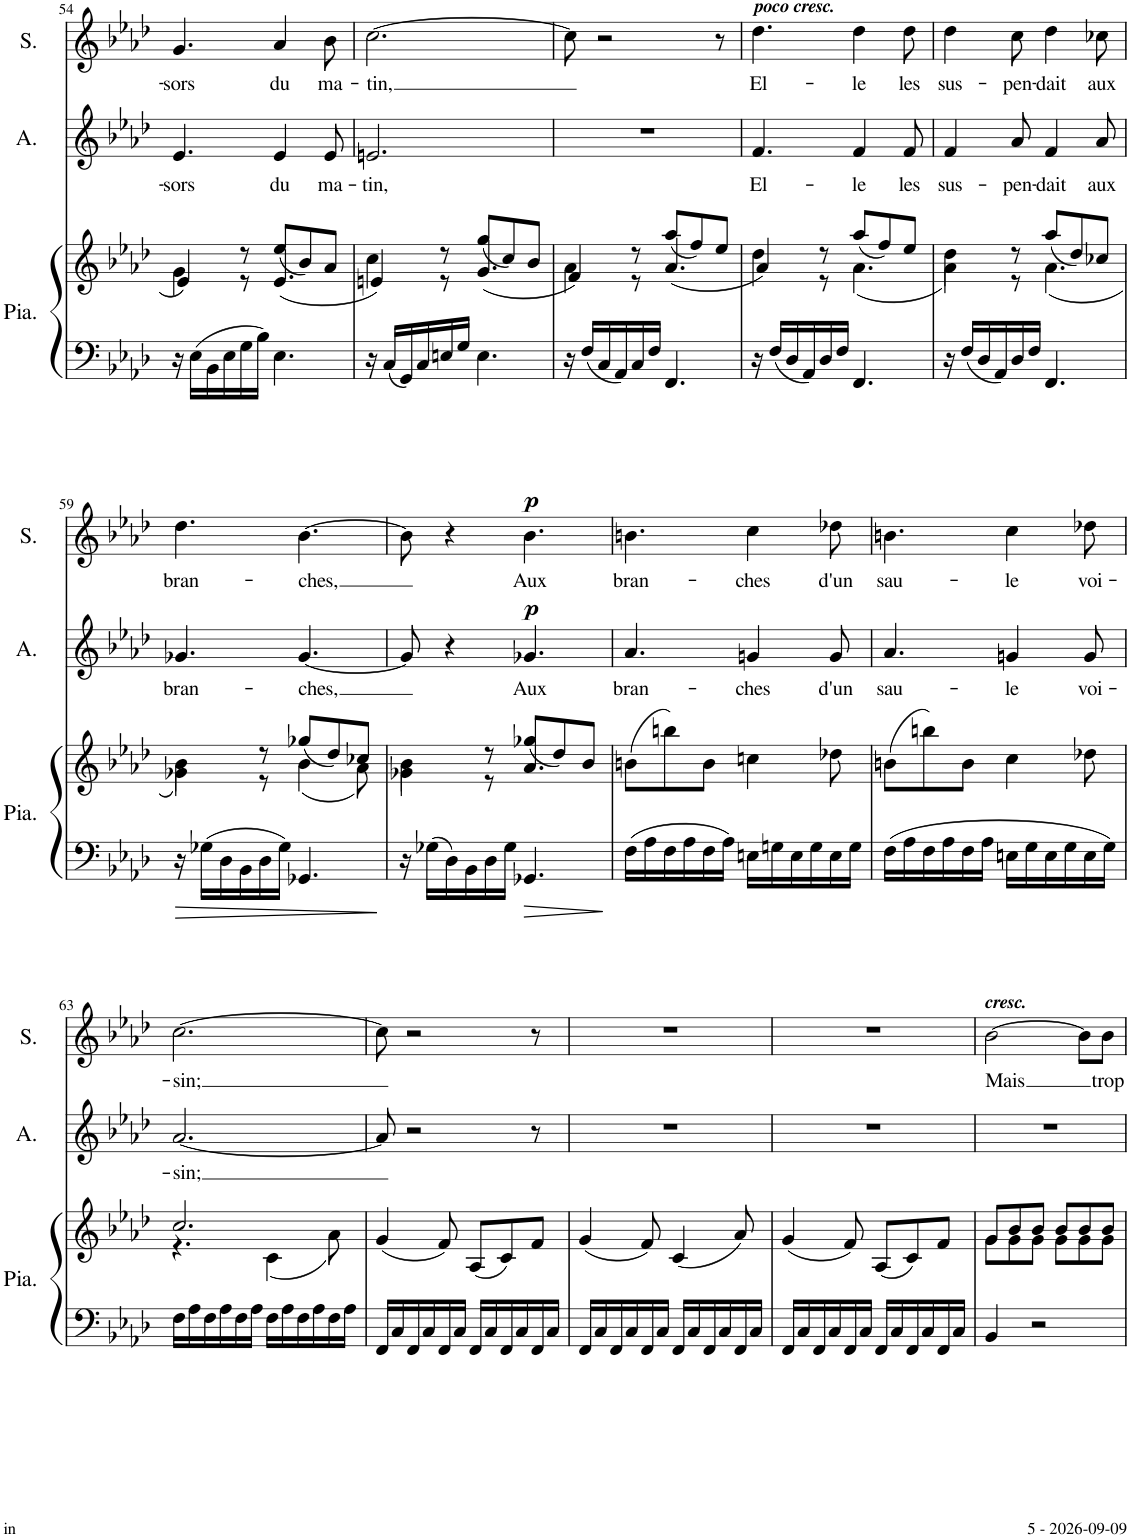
**kern	**kern	**kern	**text	**dynam	**kern	**text	**dynam
*part3	*part3	*part2	*part2	*part2	*part1	*part1	*part1
*staff4	*staff3	*staff2	*staff2	*staff2	*staff1	*staff1	*staff1
*I"Piano	*	*I"Alto	*	*	*I"Soprano	*	*
*I'Pia.	*	*I'A.	*	*	*I'S.	*	*
!!LO:PB:g=z
*clefF4	*clefG2	*clefG2	*	*	*clefG2	*	*
*k[b-e-a-d-]	*k[b-e-a-d-]	*k[b-e-a-d-]	*	*	*k[b-e-a-d-]	*	*
*M6/8	*M6/8	*M6/8	*	*	*M6/8	*	*
=54	=54	=54	=54	=54	=54	=54	=54
*	*^	*	*	*	*	*	*
!	!	!	!	!LO:LY:b	!	!	!LO:LY:b	!
16r	4e-/	4g\	4.e-/	-sors	.	4.g/	-sors	.
16E-\LL	.	.	.	.	.	.	.	.
16BB-\	.	.	.	.	.	.	.	.
16E-\	.	.	.	.	.	.	.	.
16G\	8r	8r	.	.	.	.	.	.
16B-\JJ	.	.	.	.	.	.	.	.
!	!	!	!	!LO:LY:b	!	!	!LO:LY:b	!
4.E-\	(<4.e-/	(8ee-/L	4e-/	du	.	4a-/	du	.
.	.	8b-/)	.	.	.	.	.	.
!	!	!	!	!LO:LY:b	!	!	!LO:LY:b	!
.	.	8a-/J	8e-/	ma-	.	8b-\	ma-	.
=55	=55	=55	=55	=55	=55	=55	=55	=55
!	!	!	!	!LO:LY:b	!	!	!LO:LY:b	!
16r	4en/)	4cc\	2.en/	-tin,	.	[2.cc\	-tin,	.
16C/LL	.	.	.	.	.	.	.	.
16GG/	.	.	.	.	.	.	.	.
16C/	.	.	.	.	.	.	.	.
16En/	8r	8r	.	.	.	.	.	.
16G/JJ	.	.	.	.	.	.	.	.
4.E\	(<4.g/	(8gg/L	.	.	.	.	.	.
.	.	8cc/)	.	.	.	.	.	.
.	.	8b-/J	.	.	.	.	.	.
=56	=56	=56	=56	=56	=56	=56	=56	=56
16r	4f/)	4a-\	2.r	.	.	8cc\]	.	.
16F/LL	.	.	.	.	.	.	.	.
16C/	.	.	.	.	.	2r	.	.
16AA-/	.	.	.	.	.	.	.	.
16C/	8r	8r	.	.	.	.	.	.
16F/JJ	.	.	.	.	.	.	.	.
4.FF/	(<4.a-/	(8aa-/L	.	.	.	.	.	.
.	.	8ff/)	.	.	.	.	.	.
.	.	8ee-/J	.	.	.	8r	.	.
=57	=57	=57	=57	=57	=57	=57	=57	=57
!	!	!	!	!	!	!LO:TX:a:Bi:t=poco cresc.	!	!
!	!	!	!	!LO:LY:b	!	!	!LO:LY:b	!
16r	4a-/)	4dd-\	4.f/	El-	.	4.dd-\	El-	.
16F/LL	.	.	.	.	.	.	.	.
16D-/	.	.	.	.	.	.	.	.
16AA-/	.	.	.	.	.	.	.	.
16D-/	8r	8r	.	.	.	.	.	.
16F/JJ	.	.	.	.	.	.	.	.
!	!	!	!	!LO:LY:b	!	!	!LO:LY:b	!
4.FF/	(<4.a-\	(8aa-/L	4f/	-le	.	4dd-\	-le	.
.	.	8ff/)	.	.	.	.	.	.
!	!	!	!	!LO:LY:b	!	!	!LO:LY:b	!
.	.	8ee-/J	8f/	les	.	8dd-\	les	.
=58	=58	=58	=58	=58	=58	=58	=58	=58
!	!	!	!	!LO:LY:b	!	!	!LO:LY:b	!
16r	4a-\)	4dd-\	4f/	sus-	.	4dd-\	sus-	.
16F/LL	.	.	.	.	.	.	.	.
16D-/	.	.	.	.	.	.	.	.
16AA-/	.	.	.	.	.	.	.	.
!	!	!	!	!LO:LY:b	!	!	!LO:LY:b	!
16D-/	8r	8r	8a-/	-pen-	.	8cc\	-pen-	.
16F/JJ	.	.	.	.	.	.	.	.
!	!	!	!	!LO:LY:b	!	!	!LO:LY:b	!
4.FF/	(<4.a-\	(8aa-/L	4f/	-dait	.	4dd-\	-dait	.
.	.	8dd-/)	.	.	.	.	.	.
!	!	!	!	!LO:LY:b	!	!	!LO:LY:b	!
.	.	8cc-X/J	8a-/	aux	.	8cc-X\	aux	.
!!LO:LB:g=z
=59	=59	=59	=59	=59	=59	=59	=59	=59
!	!	!	!	!LO:LY:b	!	!	!LO:LY:b	!
16r	4g-X\)	4b-\	4.g-X/	bran-	.	4.dd-\	bran-	.
16G-X\LL	.	.	.	.	.	.	.	.
16D-\	.	.	.	.	.	.	.	.
16BB-\	.	.	.	.	.	.	.	.
16D-\	8r	8r	.	.	.	.	.	.
16G-\JJ	.	.	.	.	.	.	.	.
!	!	!	!	!LO:LY:b	!	!	!LO:LY:b	!
4.GG-X/	(<4b-\	(8gg-X/L	[4.g-/	-ches,	.	[4.b-\	-ches,	.
.	.	8dd-/)	.	.	.	.	.	.
.	8a-\)	8cc-X/J	.	.	.	.	.	.
=60	=60	=60	=60	=60	=60	=60	=60	=60
16r	4g-X\	4b-\	8g-/]	.	.	8b-\]	.	.
16G-X\LL	.	.	.	.	.	.	.	.
16D-\	.	.	4r	.	.	4r	.	.
16BB-\	.	.	.	.	.	.	.	.
16D-\	8r	8r	.	.	.	.	.	.
16G-\JJ	.	.	.	.	.	.	.	.
!	!	!	!	!LO:LY:b	!LO:DY:a	!	!LO:LY:b	!LO:DY:a
4.GG-X/	4.a-/	(8gg-X/L	4.g-X/	Aux	p	4.b-\	Aux	p
.	.	8dd-/)	.	.	.	.	.	.
.	.	8b-/J	.	.	.	.	.	.
=61	=61	=61	=61	=61	=61	=61	=61	=61
!	!	!	!	!LO:LY:b	!	!	!LO:LY:b	!
*	*v	*v	*	*	*	*	*	*
16F\LL	(8bn\L	4.a-/	bran-	.	4.bn\	bran-	.
16A-\	.	.	.	.	.	.	.
16F\	8bbn\)	.	.	.	.	.	.
16A-\	.	.	.	.	.	.	.
16F\	8b\J	.	.	.	.	.	.
16A-\JJ	.	.	.	.	.	.	.
!	!	!	!LO:LY:b	!	!	!LO:LY:b	!
16En\LL	4ccn\	4gn/	-ches	.	4cc\	-ches	.
16Gn\	.	.	.	.	.	.	.
16E\	.	.	.	.	.	.	.
16G\	.	.	.	.	.	.	.
!	!	!	!LO:LY:b	!	!	!LO:LY:b	!
16E\	8dd-X\	8g/	d'un	.	8dd-X\	d'un	.
16G\JJ	.	.	.	.	.	.	.
=62	=62	=62	=62	=62	=62	=62	=62
!	!	!	!LO:LY:b	!	!	!LO:LY:b	!
16F\LL	(8bn\L	4.a-/	sau-	.	4.bn\	sau-	.
16A-\	.	.	.	.	.	.	.
16F\	8bbn\)	.	.	.	.	.	.
16A-\	.	.	.	.	.	.	.
16F\	8b\J	.	.	.	.	.	.
16A-\JJ	.	.	.	.	.	.	.
!	!	!	!LO:LY:b	!	!	!LO:LY:b	!
16En\LL	4cc\	4gn/	-le	.	4cc\	-le	.
16G\	.	.	.	.	.	.	.
16E\	.	.	.	.	.	.	.
16G\	.	.	.	.	.	.	.
!	!	!	!LO:LY:b	!	!	!LO:LY:b	!
16E\	8dd-X\	8g/	voi-	.	8dd-X\	voi-	.
16G\JJ	.	.	.	.	.	.	.
!!LO:LB:g=z
=63	=63	=63	=63	=63	=63	=63	=63
*	*^	*	*	*	*	*	*
!	!	!	!	!LO:LY:b	!	!	!LO:LY:b	!
16F\LL	2.cc/	4.r	[2.a-/	-sin;	.	[2.cc\	-sin;	.
16A-\	.	.	.	.	.	.	.	.
16F\	.	.	.	.	.	.	.	.
16A-\	.	.	.	.	.	.	.	.
16F\	.	.	.	.	.	.	.	.
16A-\JJ	.	.	.	.	.	.	.	.
16F\LL	.	(4c\	.	.	.	.	.	.
16A-\	.	.	.	.	.	.	.	.
16F\	.	.	.	.	.	.	.	.
16A-\	.	.	.	.	.	.	.	.
16F\	.	8a-\)	.	.	.	.	.	.
16A-\JJ	.	.	.	.	.	.	.	.
*	*v	*v	*	*	*	*	*	*
=64	=64	=64	=64	=64	=64	=64	=64
16FF/LL	(4g/	8a-/]	.	.	8cc\]	.	.
16C/	.	.	.	.	.	.	.
16FF/	.	2r	.	.	2r	.	.
16C/	.	.	.	.	.	.	.
16FF/	8f/)	.	.	.	.	.	.
16C/JJ	.	.	.	.	.	.	.
16FF/LL	(8A-/L	.	.	.	.	.	.
16C/	.	.	.	.	.	.	.
16FF/	8c/)	.	.	.	.	.	.
16C/	.	.	.	.	.	.	.
16FF/	8f/J	8r	.	.	8r	.	.
16C/JJ	.	.	.	.	.	.	.
=65	=65	=65	=65	=65	=65	=65	=65
16FF/LL	(4g/	2.r	.	.	2.r	.	.
16C/	.	.	.	.	.	.	.
16FF/	.	.	.	.	.	.	.
16C/	.	.	.	.	.	.	.
16FF/	8f/)	.	.	.	.	.	.
16C/JJ	.	.	.	.	.	.	.
16FF/LL	(4c/	.	.	.	.	.	.
16C/	.	.	.	.	.	.	.
16FF/	.	.	.	.	.	.	.
16C/	.	.	.	.	.	.	.
16FF/	8a-/)	.	.	.	.	.	.
16C/JJ	.	.	.	.	.	.	.
=66	=66	=66	=66	=66	=66	=66	=66
16FF/LL	(4g/	2.r	.	.	2.r	.	.
16C/	.	.	.	.	.	.	.
16FF/	.	.	.	.	.	.	.
16C/	.	.	.	.	.	.	.
16FF/	8f/)	.	.	.	.	.	.
16C/JJ	.	.	.	.	.	.	.
16FF/LL	(8A-/L	.	.	.	.	.	.
16C/	.	.	.	.	.	.	.
16FF/	8c/)	.	.	.	.	.	.
16C/	.	.	.	.	.	.	.
16FF/	8f/J	.	.	.	.	.	.
16C/JJ	.	.	.	.	.	.	.
=67	=67	=67	=67	=67	=67	=67	=67
*	*^	*	*	*	*	*	*
!	!	!	!	!	!	!LO:TX:a:Bi:t=cresc.	!	!
!	!	!	!	!	!	!	!LO:LY:b	!
4BB-/	8g/L	8g\L	2.r	.	.	[2b-\	Mais	.
.	8b-/	8g\	.	.	.	.	.	.
2r	8b-/J	8g\J	.	.	.	.	.	.
.	8b-/L	8g\L	.	.	.	.	.	.
.	8b-/	8g\	.	.	.	8b-\L]	.	.
!	!	!	!	!	!	!	!LO:LY:b	!
.	8b-/J	8g\J	.	.	.	8b-\J	trop	.
*	*v	*v	*	*	*	*	*	*
=	=	=	=	=	=	=	=
*-	*-	*-	*-	*-	*-	*-	*-
